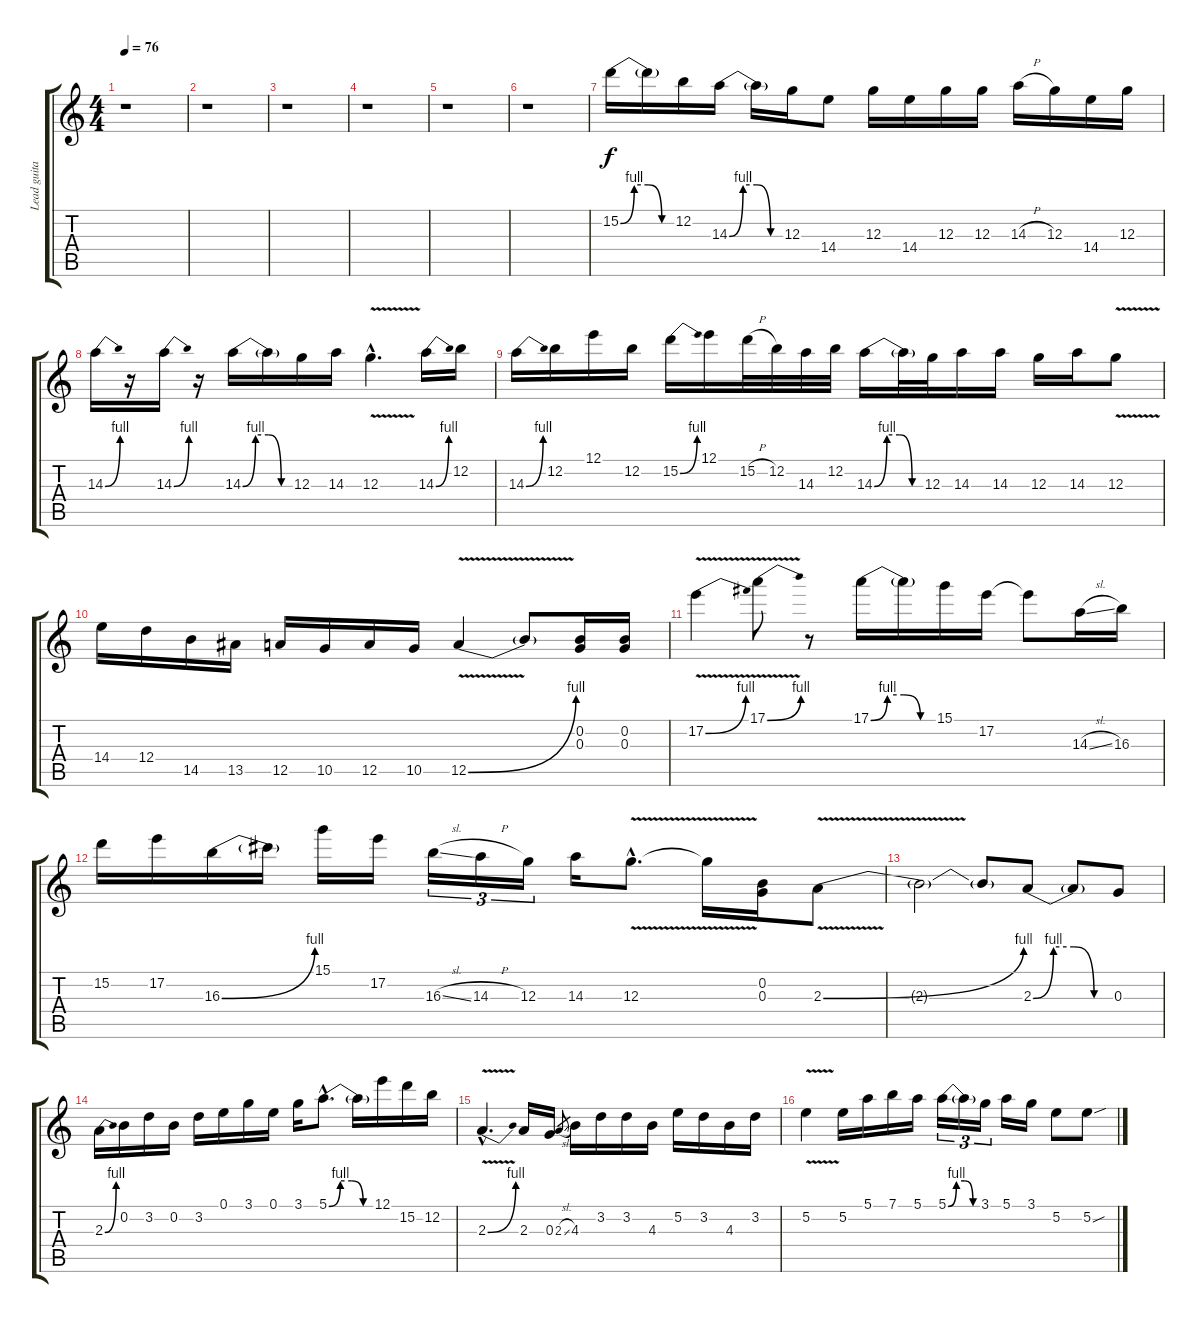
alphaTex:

\track ("Lead guitar" "Lead guita") {instrument distortionguitar}
\staff {score tabs}
\tuning (E4 B3 G3 D3 A2 E2) {hide}
\ts (4 4)
\tempo 76
\clef g2
\ks c
r.1{dy f} |
r.1 |
r.1 |
r.1 |
r.1 |
r.1 |
15.2{be (custom 0 0 15 4 30 4 45 0 60 0)}.16 15.2{t}.16 12.2.16 14.3{be (custom 0 0 15 4 30 4 45 0 60 0)}.16 14.3{t}.16 12.3.16 14.4.8 12.3.16 14.4.16 12.3.16 12.3.16 14.3{h}.16 12.3.16 14.4.16 12.3.16 |
14.3{be (bend 0 0 60 4)}.16 r.16 14.3{be (bend 0 0 60 4)}.16 r.16 14.3{be (custom 0 0 15 4 30 4 45 0 60 0)}.16 14.3{t}.16 12.3.16 14.3.16 12.3{v hac}.4{d} 14.3{be (bend 0 0 60 4)}.16 12.2.16 |
14.3{be (bend 0 0 60 4)}.16 12.2.16 12.1.16 12.2.16 15.2{be (bend 0 0 60 4)}.16 12.1.16 15.2{h}.32 12.2.32 14.3.32 12.2.32 14.3{be (custom 0 0 15 4 30 4 45 0 60 0)}.16 14.3{t}.32 12.3.32 14.3.16 14.3.16 12.3.16 14.3.16 12.3{v}.8 |
14.4.16 12.4.16 14.5.16 13.5.16 12.5.16 10.5.16 12.5.16 10.5.16 12.5{be (bend 0 0 60 4) v}.4 12.5{t}.8 (0.2 0.3).16 (0.2 0.3).16 |
17.2{be (bend 0 0 60 4) v}.4 17.1{be (bend 0 0 60 4) v}.8 r.8 17.1{be (custom 0 0 15 4 30 4 45 0 60 0)}.16 17.1{t}.16 15.1.16 17.2.16 17.2{t}.8 14.3{sl}.16 16.3.16 |
15.2.16 17.2.16 16.3{be (bend 0 0 60 4)}.16 16.3{t}.16 15.1.16 17.2.16 16.3{sl}.16{tu (3 2)} 14.3{h}.16{tu (3 2)} 12.3.16{tu (3 2)} 14.3.16 12.3{v hac}.8{d} 12.3{t}.16 (0.2 0.3).16 2.3{be (bend 0 0 60 4) v}.8 |
2.3{t}.2 2.3{t}.8 2.3{be (custom 0 0 15 4 30 4 45 0 60 0)}.8 2.3{t}.8 0.3.8 |
2.3{be (bend 0 0 60 4)}.16 0.2.16 3.2.16 0.2.16 3.2.16 0.1.16 3.1.16 0.1.16 3.1.16 5.1{be (custom 0 0 15 4 30 4 45 0 60 0) hac}.8{d} 5.1{t}.16 12.1.16 15.2.16 12.2.16 |
2.3{be (bend 0 0 60 4) v hac}.4{d} 2.3.16 0.3.16 2.3{sl}.8{gr} 4.3.16 3.2.16 3.2.16 4.3.16 5.2.16 3.2.16 4.3.16 3.2.16 |
5.2{v}.4 5.2.16 5.1.16 7.1.16 5.1.16 5.1{be (custom 0 0 15 4 30 4 45 0 60 0)}.16{tu (3 2)} 5.1{t}.16{tu (3 2)} 3.1.16{tu (3 2)} 5.1.16 3.1.16 5.2.8 5.2{sou}.8
